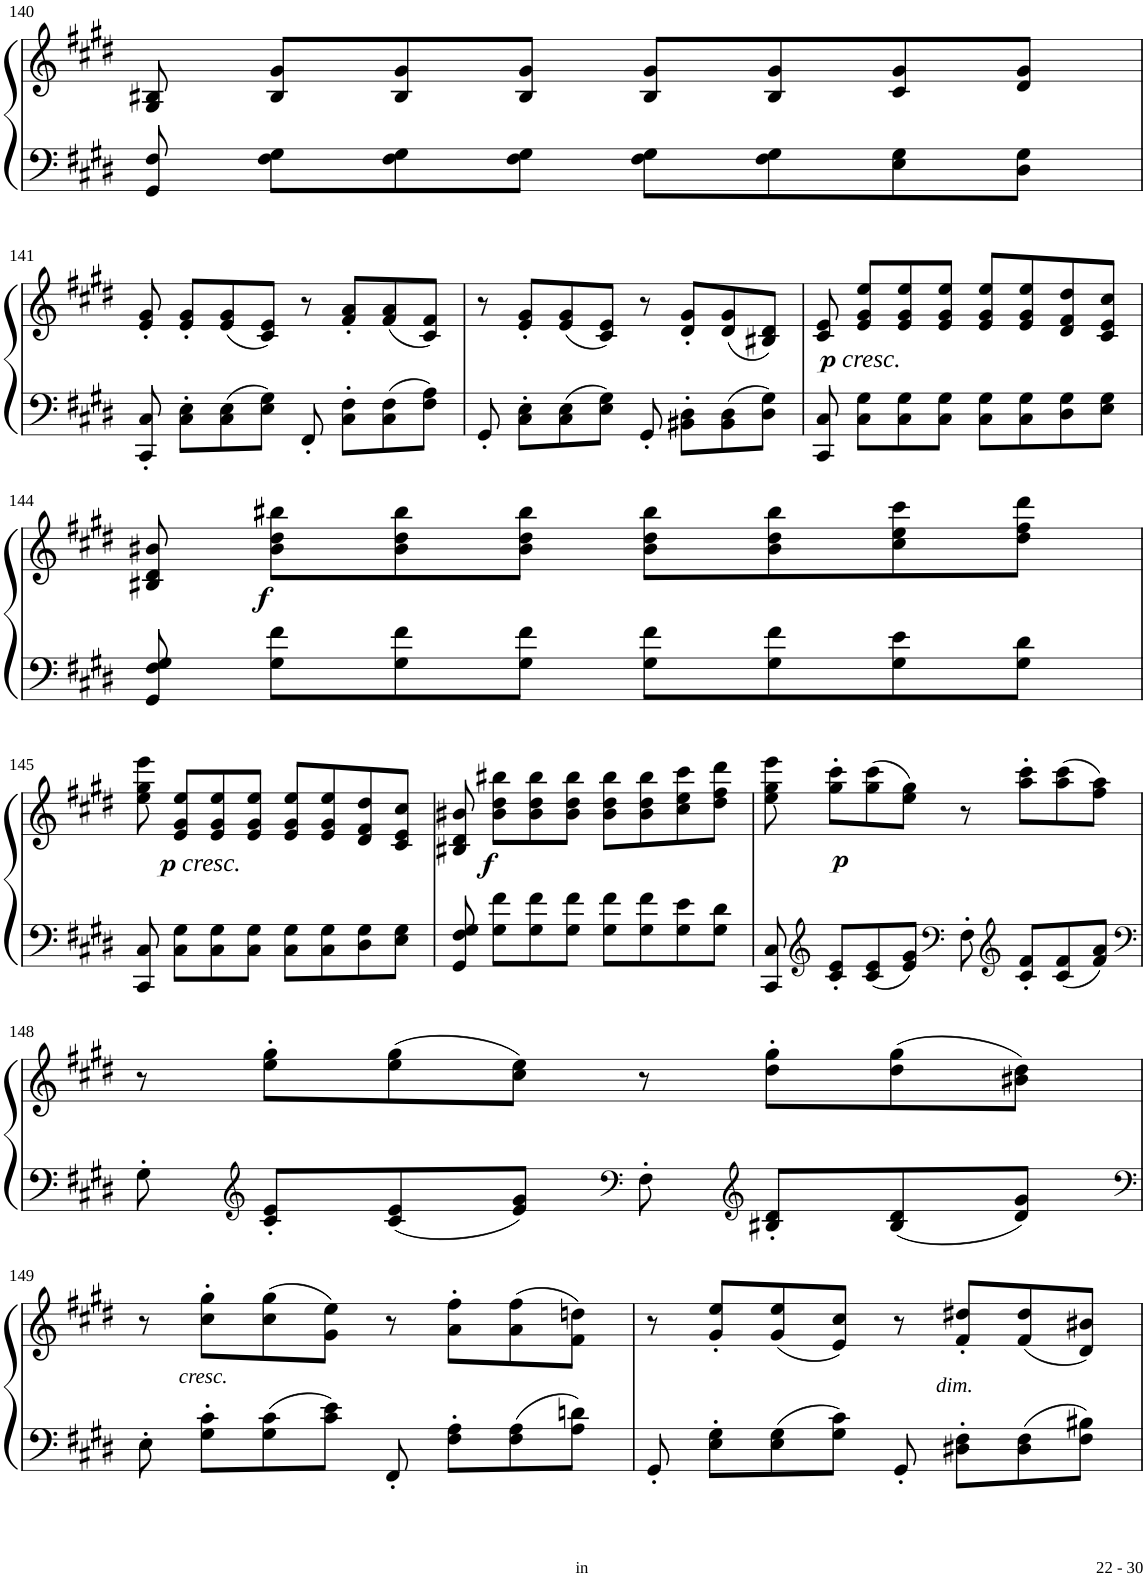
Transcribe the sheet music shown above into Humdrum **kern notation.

**kern	**kern	**dynam
*part1	*part1	*part1
*staff2	*staff1	*staff1/2
*I"Piano	*	*
*I'Pno	*	*
!!LO:PB:g=z
*clefF4	*clefG2	*
*k[f#c#g#d#]	*k[f#c#g#d#]	*
*M4/4	*M4/4	*
*met(c)	*met(c)	*
=140	=140	=140
8GG#/' 8F#/'	8G#/' 8B#X/'	.
8F#\' 8G#\'L	8B#/' 8g#/'L	.
8F#\' 8G#\'	8B#/' 8g#/'	.
8F#\' 8G#\'J	8B#/' 8g#/'J	.
8F#\' 8G#\'L	8B#/' 8g#/'L	.
8F#\' 8G#\'	8B#/' 8g#/'	.
8E\' 8G#\'	8c#/' 8g#/'	.
8D#\' 8G#\'J	8d#/' 8g#/'J	.
!!LO:LB:g=z
=141	=141	=141
8CC#/' 8C#/'	8e/' 8g#/'	.
8C#\' 8E\'L	8e/' 8g#/'L	.
8C#\ 8E\	(8e/ 8g#/	.
8E\ 8G#\J	8c#/ 8e/J)	.
8FF#'/	8r	.
8C#\' 8F#\'L	8f#/' 8a/'L	.
8C#\ 8F#\	(8f#/ 8a/	.
8F#\ 8A\J	8c#/ 8f#/J)	.
=142	=142	=142
8GG#'/	8r	.
8C#\' 8E\'L	8e/' 8g#/'L	.
8C#\ 8E\	(8e/ 8g#/	.
8E\ 8G#\J	8c#/ 8e/J)	.
8GG#'/	8r	.
8BB#X\' 8D#\'L	8d#/' 8g#/'L	.
8BB#\ 8D#\	(8d#/ 8g#/	.
8D#\ 8G#\J	8B#X/ 8d#/J)	.
=143	=143	=143
!	!LO:TX:b:t=cresc.	!
8CC#/' 8C#/'	8c#/' 8e/'	.
8C#\' 8G#\'L	8e/' 8g#/' 8ee/'L	.
8C#\' 8G#\'	8e/' 8g#/' 8ee/'	.
8C#\' 8G#\'J	8e/' 8g#/' 8ee/'J	.
8C#\' 8G#\'L	8e/' 8g#/' 8ee/'L	.
8C#\' 8G#\'	8e/' 8g#/' 8ee/'	.
8D#\' 8G#\'	8d#/' 8f#/' 8dd#/'	.
8E\' 8G#\'J	8c#/' 8e/' 8cc#/'J	.
!!LO:LB:g=z
=144	=144	=144
8GG#/' 8F#/' 8G#/'	8B#X/' 8d#/' 8b#X/'	.
!	!	!LO:DY:b
8G#\' 8f#\'L	8b#\' 8dd#\' 8bb#X\'L	f
8G#\' 8f#\'	8b#\' 8dd#\' 8bb#\'	.
8G#\' 8f#\'J	8b#\' 8dd#\' 8bb#\'J	.
8G#\' 8f#\'L	8b#\' 8dd#\' 8bb#\'L	.
8G#\' 8f#\'	8b#\' 8dd#\' 8bb#\'	.
8G#\' 8e\'	8cc#\' 8ee\' 8ccc#\'	.
8G#\' 8d#\'J	8dd#\' 8ff#\' 8ddd#\'J	.
!!LO:LB:g=z
=145	=145	=145
!	!LO:TX:b:t=cresc.	!
8CC#/' 8C#/'	8ee\' 8gg#\' 8eee\'	.
8C#\' 8G#\'L	8e/' 8g#/' 8ee/'L	.
8C#\' 8G#\'	8e/' 8g#/' 8ee/'	.
8C#\' 8G#\'J	8e/' 8g#/' 8ee/'J	.
8C#\' 8G#\'L	8e/' 8g#/' 8ee/'L	.
8C#\' 8G#\'	8e/' 8g#/' 8ee/'	.
8D#\' 8G#\'	8d#/' 8f#/' 8dd#/'	.
8E\' 8G#\'J	8c#/' 8e/' 8cc#/'J	.
=146	=146	=146
8GG#/' 8F#/' 8G#/'	8B#X/' 8d#/' 8b#X/'	.
!	!	!LO:DY:b
8G#\' 8f#\'L	8b#\' 8dd#\' 8bb#X\'L	f
8G#\' 8f#\'	8b#\' 8dd#\' 8bb#\'	.
8G#\' 8f#\'J	8b#\' 8dd#\' 8bb#\'J	.
8G#\' 8f#\'L	8b#\' 8dd#\' 8bb#\'L	.
8G#\' 8f#\'	8b#\' 8dd#\' 8bb#\'	.
8G#\' 8e\'	8cc#\' 8ee\' 8ccc#\'	.
8G#\' 8d#\'J	8dd#\' 8ff#\' 8ddd#\'J	.
=147	=147	=147
8CC#/' 8C#/'	8ee\' 8gg#\' 8eee\'	.
*clefG2	*	*
!	!	!LO:DY:b
8c#/' 8e/'L	8gg#\' 8ccc#\'L	p
8c#/ 8e/	(8gg#\ 8ccc#\	.
8e/ 8g#/J	8ee\ 8gg#\J)	.
*clefF4	*	*
8F#'\	8r	.
*clefG2	*	*
8c#/' 8f#/'L	8aa\' 8ccc#\'L	.
8c#/ 8f#/	(8aa\ 8ccc#\	.
8f#/ 8a/J	8ff#\ 8aa\J)	.
!!LO:LB:g=z
=148	=148	=148
*clefF4	*	*
8G#'\	8r	.
*clefG2	*	*
8c#/' 8e/'L	8ee\' 8gg#\'L	.
8c#/ 8e/	(8ee\ 8gg#\	.
8e/ 8g#/J	8cc#\ 8ee\J)	.
*clefF4	*	*
8F#'\	8r	.
*clefG2	*	*
8B#X/' 8d#/'L	8dd#\' 8gg#\'L	.
8B#/ 8d#/	(8dd#\ 8gg#\	.
8d#/ 8g#/J	8b#X\ 8dd#\J)	.
!!LO:LB:g=z
=149	=149	=149
*clefF4	*	*
8E'\	8r	.
!	!	!LO:DY:b
8G#\' 8c#\'L	8cc#\' 8gg#\'L	other-dynamics
8G#\ 8c#\	(8cc#\ 8gg#\	.
8c#\ 8e\J	8g#\ 8ee\J)	.
8FF#'/	8r	.
8F#\' 8A\'L	8a\' 8ff#\'L	.
8F#\ 8A\	(8a\ 8ff#\	.
8A\ 8dn\J	8f#\ 8ddn\J)	.
=150	=150	=150
8GG#'/	8r	.
8E\' 8G#\'L	8g#/' 8ee/'L	.
8E\ 8G#\	(8g#/ 8ee/	.
8G#\ 8c#\J	8e/ 8cc#/J)	.
8GG#'/	8r	.
!	!	!LO:DY:b
8D#X\' 8F#\'L	8f#/' 8dd#X/'L	other-dynamics
8D#\ 8F#\	(8f#/ 8dd#/	.
8F#\ 8B#X\J	8d#/ 8b#X/J)	.
=	=	=
*-	*-	*-
